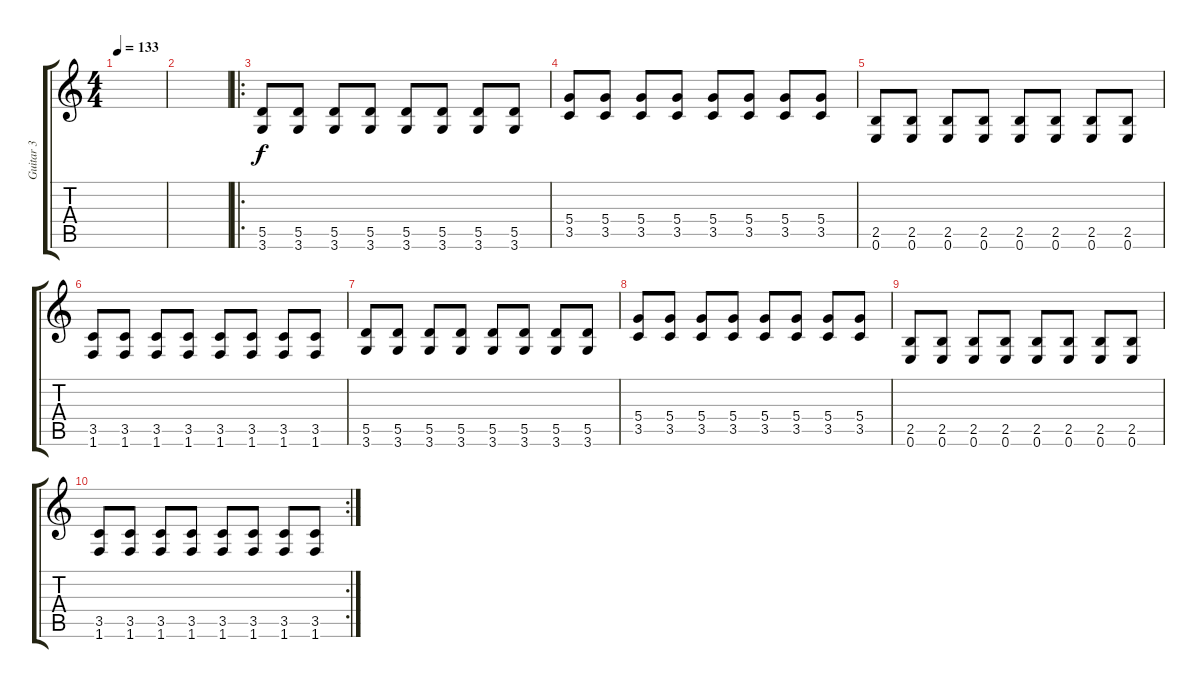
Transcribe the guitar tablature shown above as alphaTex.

\track ("Guitar 3" "Guitar 3") {instrument distortionguitar}
\staff {score tabs}
\tuning (E4 B3 G3 D3 A2 E2) {hide}
\ts (4 4)
\tempo 133
\clef g2
\ks c
|
|
\ro
(5.5 3.6).8 (5.5 3.6).8 (5.5 3.6).8 (5.5 3.6).8 (5.5 3.6).8 (5.5 3.6).8 (5.5 3.6).8 (5.5 3.6).8 |
(5.4 3.5).8 (5.4 3.5).8 (5.4 3.5).8 (5.4 3.5).8 (5.4 3.5).8 (5.4 3.5).8 (5.4 3.5).8 (5.4 3.5).8 |
(2.5 0.6).8 (2.5 0.6).8 (2.5 0.6).8 (2.5 0.6).8 (2.5 0.6).8 (2.5 0.6).8 (2.5 0.6).8 (2.5 0.6).8 |
(3.5 1.6).8 (3.5 1.6).8 (3.5 1.6).8 (3.5 1.6).8 (3.5 1.6).8 (3.5 1.6).8 (3.5 1.6).8 (3.5 1.6).8 |
(5.5 3.6).8 (5.5 3.6).8 (5.5 3.6).8 (5.5 3.6).8 (5.5 3.6).8 (5.5 3.6).8 (5.5 3.6).8 (5.5 3.6).8 |
(5.4 3.5).8 (5.4 3.5).8 (5.4 3.5).8 (5.4 3.5).8 (5.4 3.5).8 (5.4 3.5).8 (5.4 3.5).8 (5.4 3.5).8 |
(2.5 0.6).8 (2.5 0.6).8 (2.5 0.6).8 (2.5 0.6).8 (2.5 0.6).8 (2.5 0.6).8 (2.5 0.6).8 (2.5 0.6).8 |
\rc 2
(3.5 1.6).8 (3.5 1.6).8 (3.5 1.6).8 (3.5 1.6).8 (3.5 1.6).8 (3.5 1.6).8 (3.5 1.6).8 (3.5 1.6).8
